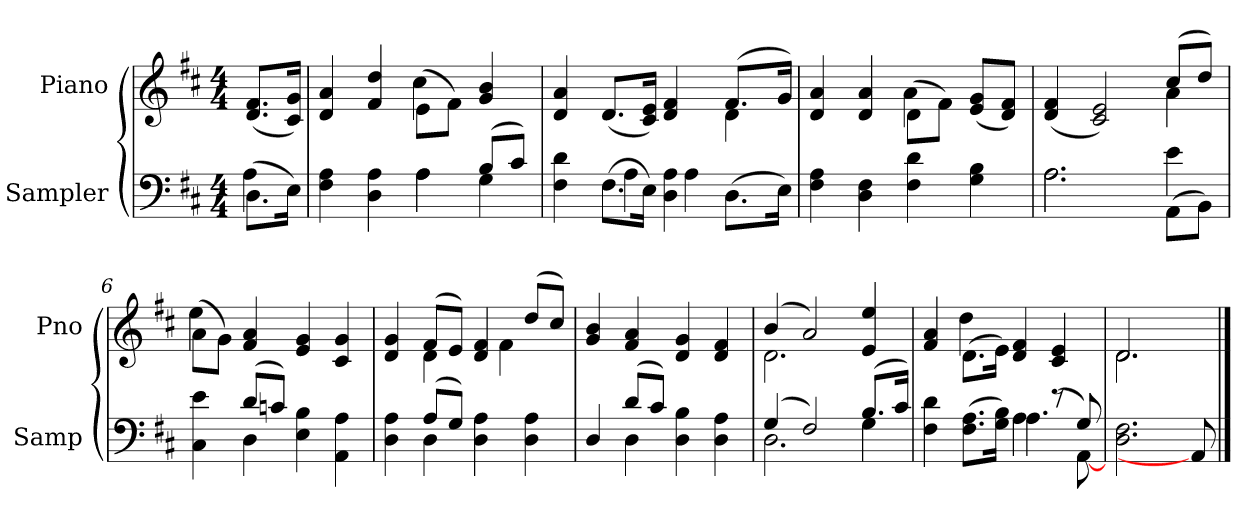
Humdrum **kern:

**kern	**kern
*part2	*part1
*staff2	*staff1
*I"Sampler	*I"Piano
*I'Samp	*I'Pno
*clefF4	*clefG2
*k[f#c#]	*k[f#c#]
*D:	*D:
*M4/4	*M4/4
=1	=1
*^	*
(8.D\L	4A	(8.d/ 8.f#/L
16E\Jk)	.	16c#/ 16g/Jk)
=2	=2	=2
*	*	*^
4F#\ 4A\	2ryy	4d/ 4a/	2ryy
4D\ 4A\	.	4f#/ 4dd/	.
4A\	4A	(8e\L	4cc#
.	.	8f#\J)	.
(8B/L	4G	4g/ 4b/	4ryy
8c#/J)	.	.	.
=3	=3	=3	=3
4F#\ 4d\	4ryy	4d/ 4a/	2.ryy
(8.F#\L	4A	(8.d/L	.
16E\Jk)	.	16c#/ 16e/Jk)	.
4D\ 4A\	16ryy	4d/ 4f#/	.
.	4A	.	.
(8.D\L	.	(8.f#/L	4d
.	8.ryy	.	.
16E\Jk)	.	16g/Jk)	.
*v	*v	*	*
=4	=4	=4
4F#\ 4A\	4d/ 4a/	2ryy
4D\ 4F#\	4d/ 4a/	.
4F#\ 4d\	(8d\L	4a
.	8f#\J)	.
4G\ 4B\	(8e/ 8g/L	4ryy
.	8d/ 8f#/J)	.
=5	=5	=5
*^	*	*
2.A\	2.A	(4d/ 4f#/	2.ryy
.	.	2c#/ 2e/)	.
(8AA\L	4e	(8cc#/L	4a
8BB\J)	.	8dd/J)	.
=6	=6	=6	=6
4C#\ 4e\	4ryy	(8a\L	4ee
.	.	8g\J)	.
(8d/L	4D	4f#/ 4a/	2.ryy
8cn/J)	.	.	.
4E\ 4B\	2ryy	4e/ 4g/	.
4AA\ 4A\	.	4c#/ 4g/	.
=7	=7	=7	=7
4D\ 4A\	4ryy	4d/ 4g/	4ryy
(8A/L	4D	(8f#/L	4d
8G/J)	.	8e/J)	.
4D\ 4A\	2ryy	4d/ 4f#/	8ryy
.	.	.	4f#
4D 4A	.	(8dd/L	.
.	.	8cc#/J)	8ryy
*	*	*v	*v
=8	=8	=8
4D/	4ryy	4g/ 4b/
(8d/L	4D	4f#/ 4a/
8c#/J)	.	.
4D\ 4B\	2ryy	4d/ 4g/
4D\ 4A\	.	4d/ 4f#/
=9	=9	=9
*	*	*^
(4G/	2.D	(4b/	2.d
2F#/)	.	2a/)	.
(8.B/L	4G	4e/ 4ee/	4ryy
16c#/Jk)	.	.	.
=10	=10	=10	=10
4F#\ 4d\	2ryy	4f#/ 4a/	4ryy
(8.F#\ 8.A\L	.	(8.d\L	4dd
16G\ 16B\Jk)	.	16e\Jk)	.
4A\	4.A	4d/ 4f#/	2ryy
(8r	.	4c#/ 4e/	.
8G/)	[8AA	.	.
*v	*v	*	*
=11	=11	=11
2.D\ 2.F#\	2.d/	2.d
8AA]	8ryy	8ryy
*	*v	*v
==	==
*-	*-
